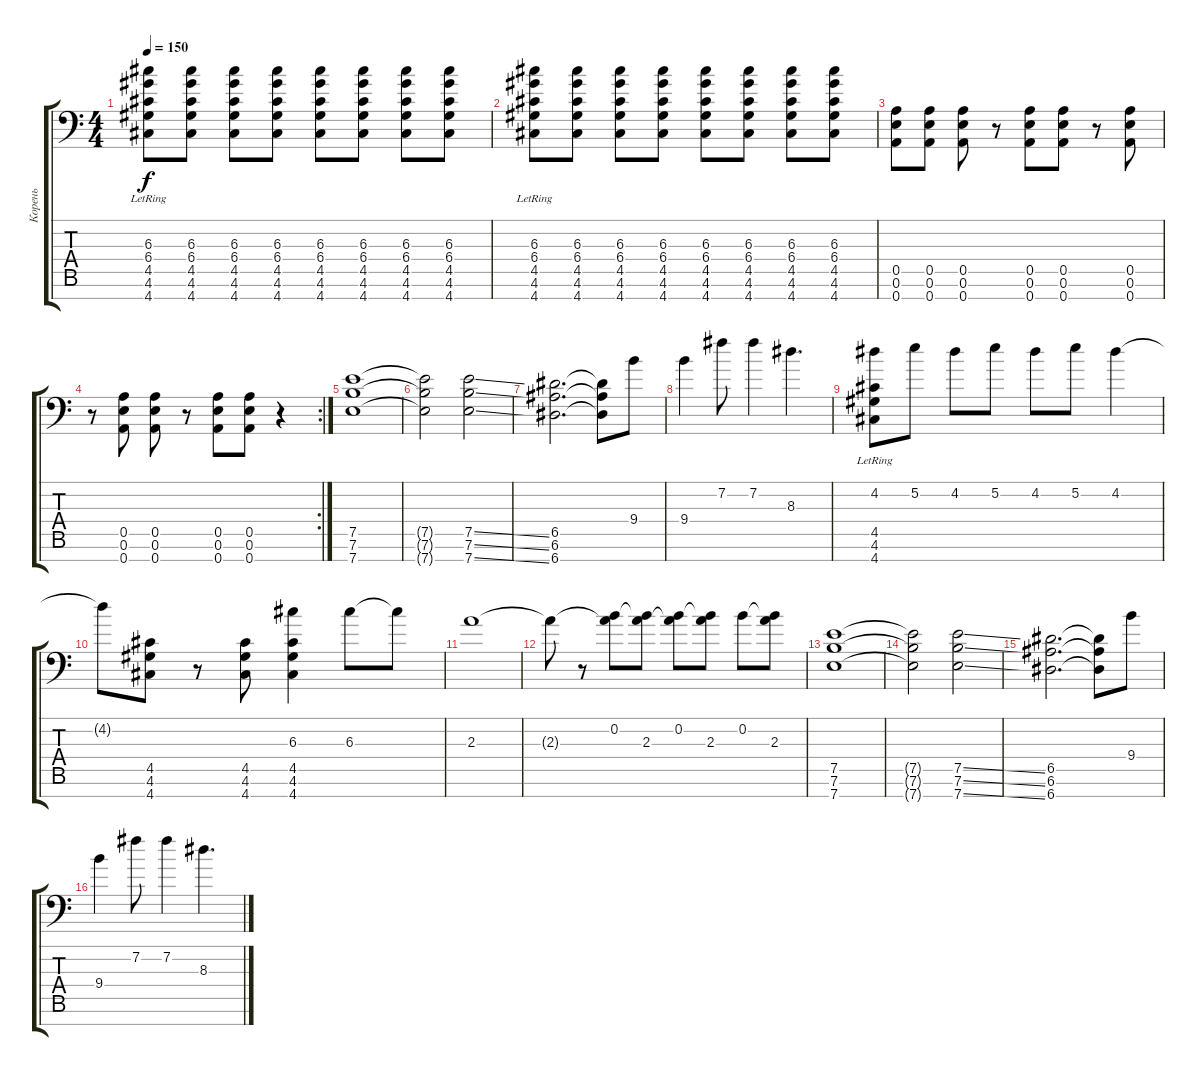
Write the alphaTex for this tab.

\track ("Корень" "Корень") {instrument distortionguitar}
\staff {score tabs}
\tuning (E4 B3 G3 D3 A2 E2 A1) {hide}
\ts (4 4)
\tempo 150
\clef f4
\ks c
(6.3 6.4 4.5{lr} 4.6{lr} 4.7{lr}).8{dy f} (6.3 6.4 4.5 4.6 4.7).8 (6.3 6.4 4.5 4.6 4.7).8 (6.3 6.4 4.5 4.6 4.7).8 (6.3 6.4 4.5 4.6 4.7).8 (6.3 6.4 4.5 4.6 4.7).8 (6.3 6.4 4.5 4.6 4.7).8 (6.3 6.4 4.5 4.6 4.7).8 |
(6.3 6.4 4.5{lr} 4.6{lr} 4.7{lr}).8 (6.3 6.4 4.5 4.6 4.7).8 (6.3 6.4 4.5 4.6 4.7).8 (6.3 6.4 4.5 4.6 4.7).8 (6.3 6.4 4.5 4.6 4.7).8 (6.3 6.4 4.5 4.6 4.7).8 (6.3 6.4 4.5 4.6 4.7).8 (6.3 6.4 4.5 4.6 4.7).8 |
(0.5 0.6 0.7).8 (0.5 0.6 0.7).8 (0.5 0.6 0.7).8 r.8 (0.5 0.6 0.7).8 (0.5 0.6 0.7).8 r.8 (0.5 0.6 0.7).8 |
\rc 2
r.8 (0.5 0.6 0.7).8 (0.5 0.6 0.7).8 r.8 (0.5 0.6 0.7).8 (0.5 0.6 0.7).8 r.4 |
(7.5 7.6 7.7).1 |
(7.5{t} 7.6{t} 7.7{t}).2 (7.5{ss} 7.6{ss} 7.7{ss}).2 |
(6.5 6.6 6.7).2{d} (6.5{t} 6.6{t} 6.7{t}).8 9.4.8 |
9.4.4 7.2.8 7.2.4 8.3.4{d} |
(4.2 4.5{lr} 4.6{lr} 4.7{lr}).8 5.2.8 4.2.8 5.2.8 4.2.8 5.2.8 4.2.4 |
4.2{t}.8 (4.5 4.6 4.7).8 r.8 (4.5 4.6 4.7).8 (6.3 4.5 4.6 4.7).4 6.3.8 6.3{t}.8 |
2.3.1 |
2.3{t}.8 r.8 (0.2 2.3{t}).8 (0.2{t} 2.3).8 (0.2 2.3{t}).8 (0.2{t} 2.3).8 0.2.8 (0.2{t} 2.3).8 |
(7.5 7.6 7.7).1 |
(7.5{t} 7.6{t} 7.7{t}).2 (7.5{ss} 7.6{ss} 7.7{ss}).2 |
(6.5 6.6 6.7).2{d} (6.5{t} 6.6{t} 6.7{t}).8 9.4.8 |
9.4.4 7.2.8 7.2.4 8.3.4{d}
